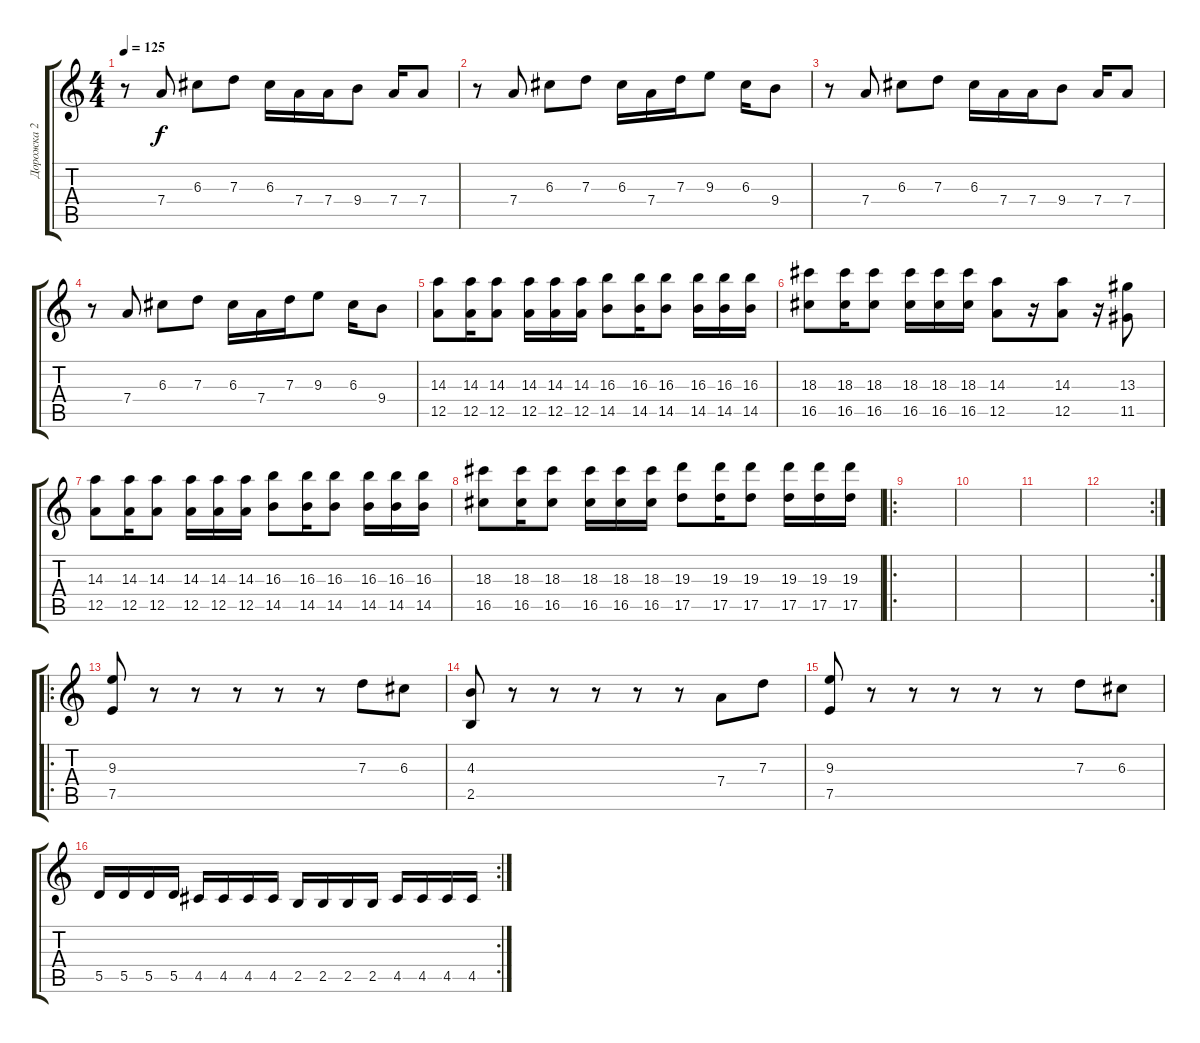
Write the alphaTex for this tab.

\track ("Дорожка 2" "Дорожка 2") {instrument distortionguitar}
\staff {score tabs}
\tuning (E4 B3 G3 D3 A2 E2) {hide}
\ts (4 4)
\tempo 125
\clef g2
\ks c
r.8{dy f} 7.4.8 6.3.8 7.3.8 6.3.16 7.4.16 7.4.16 9.4.8 7.4.16 7.4.8 |
r.8 7.4.8 6.3.8 7.3.8 6.3.16 7.4.16 7.3.16 9.3.8 6.3.16 9.4.8 |
r.8 7.4.8 6.3.8 7.3.8 6.3.16 7.4.16 7.4.16 9.4.8 7.4.16 7.4.8 |
r.8 7.4.8 6.3.8 7.3.8 6.3.16 7.4.16 7.3.16 9.3.8 6.3.16 9.4.8 |
(14.3 12.5).8 (14.3 12.5).16 (14.3 12.5).8 (14.3 12.5).16 (14.3 12.5).16 (14.3 12.5).16 (16.3 14.5).8 (16.3 14.5).16 (16.3 14.5).8 (16.3 14.5).16 (16.3 14.5).16 (16.3 14.5).16 |
(18.3 16.5).8 (18.3 16.5).16 (18.3 16.5).8 (18.3 16.5).16 (18.3 16.5).16 (18.3 16.5).16 (14.3 12.5).8 r.16 (14.3 12.5).8 r.16 (13.3 11.5).8 |
(14.3 12.5).8 (14.3 12.5).16 (14.3 12.5).8 (14.3 12.5).16 (14.3 12.5).16 (14.3 12.5).16 (16.3 14.5).8 (16.3 14.5).16 (16.3 14.5).8 (16.3 14.5).16 (16.3 14.5).16 (16.3 14.5).16 |
(18.3 16.5).8 (18.3 16.5).16 (18.3 16.5).8 (18.3 16.5).16 (18.3 16.5).16 (18.3 16.5).16 (19.3 17.5).8 (19.3 17.5).16 (19.3 17.5).8 (19.3 17.5).16 (19.3 17.5).16 (19.3 17.5).16 |
\ro
|
|
|
\rc 2
|
\ro
(9.3 7.5).8 r.8 r.8 r.8 r.8 r.8 7.3.8 6.3.8 |
(4.3 2.5).8 r.8 r.8 r.8 r.8 r.8 7.4.8 7.3.8 |
(9.3 7.5).8 r.8 r.8 r.8 r.8 r.8 7.3.8 6.3.8 |
\rc 2
5.5.16 5.5.16 5.5.16 5.5.16 4.5.16 4.5.16 4.5.16 4.5.16 2.5.16 2.5.16 2.5.16 2.5.16 4.5.16 4.5.16 4.5.16 4.5.16
